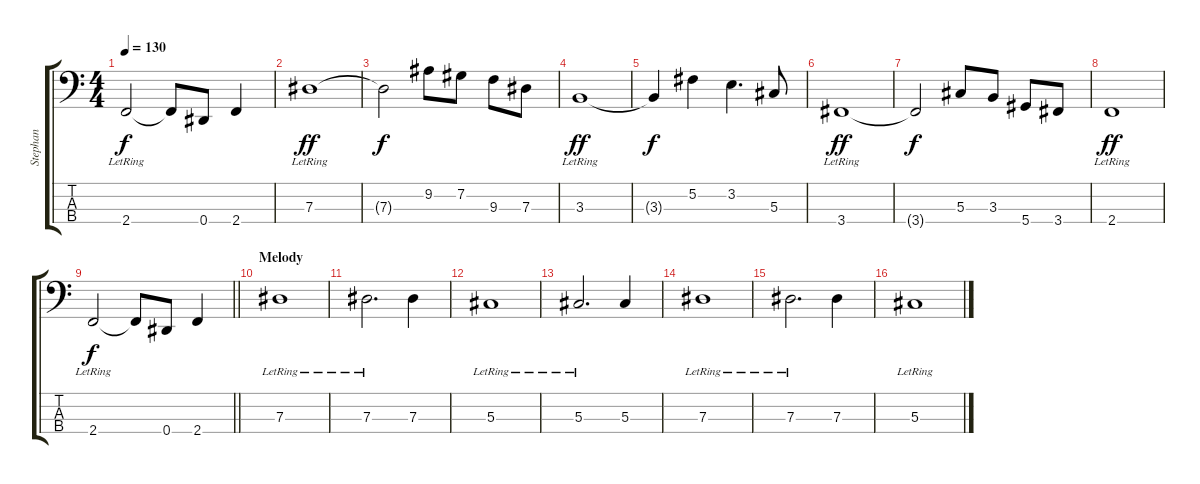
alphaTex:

\track ("Stephan" "Stephan") {instrument electricbassfinger}
\staff {score tabs}
\tuning (Gb2 Db2 Ab1 Eb1) {hide}
\ts (4 4)
\tempo 130
\clef f4
\ks c
2.4{lr}.2{dy f} 2.4{t}.8 0.4.8 2.4.4 |
7.3{lr}.1{dy ff} |
7.3{t}.2{dy f} 9.2.8 7.2.8 9.3.8 7.3.8 |
3.3{lr}.1{dy ff} |
3.3{t}.4{dy f} 5.2.4 3.2.4{d} 5.3.8 |
3.4{lr}.1{dy ff} |
3.4{t}.2{dy f} 5.3.8 3.3.8 5.4.8 3.4.8 |
2.4{lr}.1{dy ff} |
\barLineRight lightlight
2.4{lr}.2{dy f} 2.4{t}.8 0.4.8 2.4.4 |
\section ("" "Melody")
7.3{lr}.1 |
7.3{lr}.2{d} 7.3.4 |
5.3{lr}.1 |
5.3{lr}.2{d} 5.3.4 |
7.3{lr}.1 |
7.3{lr}.2{d} 7.3.4 |
5.3{lr}.1
